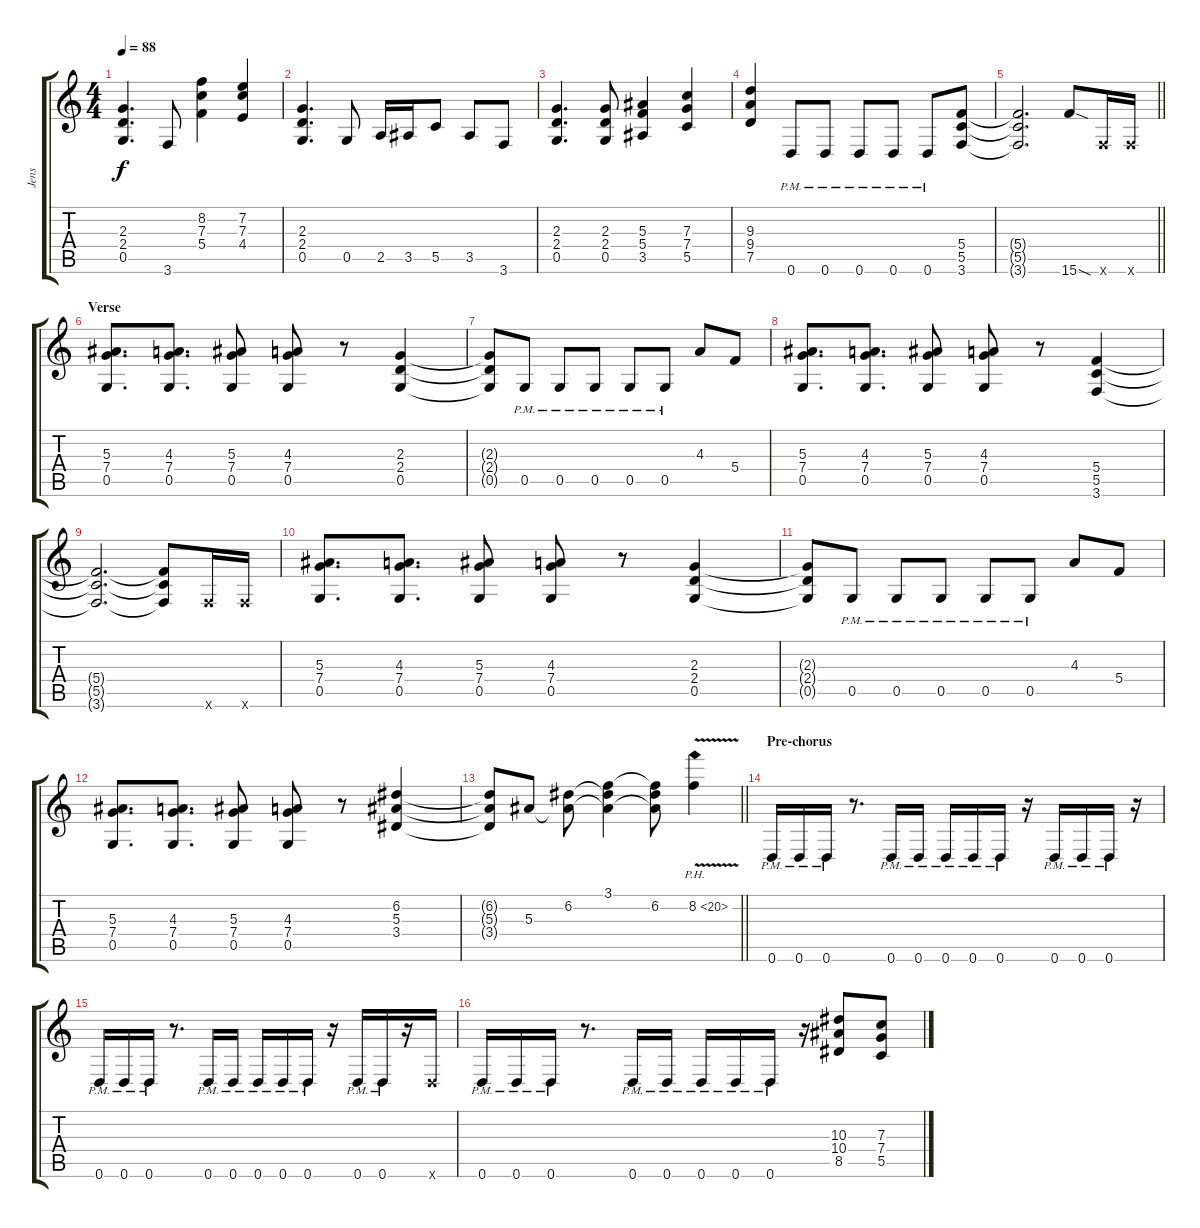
\track ("Jens" "Jens") {instrument distortionguitar}
\staff {score tabs}
\tuning (D4 A3 F3 C3 G2 D2) {hide}
\ts (4 4)
\tempo 88
\clef g2
\ks c
(2.3 2.4 0.5).4{d dy f} 3.6.8 (8.2 7.3 5.4).4 (7.2 7.3 4.4).4 |
(2.3 2.4 0.5).4{d} 0.5.8 2.5.16 3.5.16 5.5.8 3.5.8 3.6.8 |
(2.3 2.4 0.5).4{d} (2.3 2.4 0.5).8 (5.3 5.4 3.5).4 (7.3 7.4 5.5).4 |
(9.3 9.4 7.5).4 0.6{pm}.8 0.6{pm}.8 0.6{pm}.8 0.6{pm}.8 0.6{pm}.8 (5.4 5.5 3.6).8 |
\barLineRight lightlight
(5.4{t} 5.5{t} 3.6{t}).2{d} 15.6{sod}.8 3.6{x}.16 3.6{x}.16 |
\section ("" "Verse")
(5.3 7.4 0.5).8{d} (4.3 7.4 0.5).8{d} (5.3 7.4 0.5).8 (4.3 7.4 0.5).8 r.8 (2.3 2.4 0.5).4 |
(2.3{t} 2.4{t} 0.5{t}).8 0.5{pm}.8 0.5{pm}.8 0.5{pm}.8 0.5{pm}.8 0.5{pm}.8 4.3.8 5.4.8 |
(5.3 7.4 0.5).8{d} (4.3 7.4 0.5).8{d} (5.3 7.4 0.5).8 (4.3 7.4 0.5).8 r.8 (5.4 5.5 3.6).4 |
(5.4{t} 5.5{t} 3.6{t}).2{d} (5.4{t} 5.5{t} 3.6{t}).8 3.6{x}.16 3.6{x}.16 |
(5.3 7.4 0.5).8{d} (4.3 7.4 0.5).8{d} (5.3 7.4 0.5).8 (4.3 7.4 0.5).8 r.8 (2.3 2.4 0.5).4 |
(2.3{t} 2.4{t} 0.5{t}).8 0.5{pm}.8 0.5{pm}.8 0.5{pm}.8 0.5{pm}.8 0.5{pm}.8 4.3.8 5.4.8 |
(5.3 7.4 0.5).8{d} (4.3 7.4 0.5).8{d} (5.3 7.4 0.5).8 (4.3 7.4 0.5).8 r.8 (6.2 5.3 3.4).4 |
\barLineRight lightlight
(6.2{t} 5.3{t} 3.4{t}).8 5.3.8 (6.2 5.3{t}).8 (3.1 6.2{t} 5.3{t}).4 (3.1{t} 6.2 5.3{t}).8 8.2{ph 12 v}.4 |
\section ("" "Pre-chorus")
0.6{pm}.16 0.6{pm}.16 0.6{pm}.16 r.8{d} 0.6{pm}.16 0.6{pm}.16 0.6{pm}.16 0.6{pm}.16 0.6{pm}.16 r.16 0.6{pm}.16 0.6{pm}.16 0.6{pm}.16 r.16 |
0.6{pm}.16 0.6{pm}.16 0.6{pm}.16 r.8{d} 0.6{pm}.16 0.6{pm}.16 0.6{pm}.16 0.6{pm}.16 0.6{pm}.16 r.16 0.6{pm}.16 0.6{pm}.16 r.16 0.6{x}.16 |
0.6{pm}.16 0.6{pm}.16 0.6{pm}.16 r.8{d} 0.6{pm}.16 0.6{pm}.16 0.6{pm}.16 0.6{pm}.16 0.6{pm}.16 r.16 (10.3 10.4 8.5).8 (7.3 7.4 5.5).8
